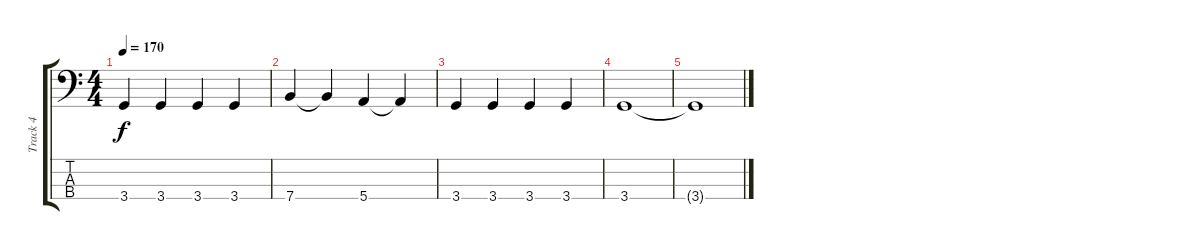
\track ("Track 4" "Track 4") {instrument electricbasspick}
\staff {score tabs}
\tuning (G2 D2 A1 E1) {hide}
\ts (4 4)
\tempo 170
\clef f4
\ks c
3.4.4{dy f} 3.4.4 3.4.4 3.4.4 |
7.4.4 7.4{t}.4 5.4.4 5.4{t}.4 |
3.4.4 3.4.4 3.4.4 3.4.4 |
3.4.1 |
3.4{t}.1
